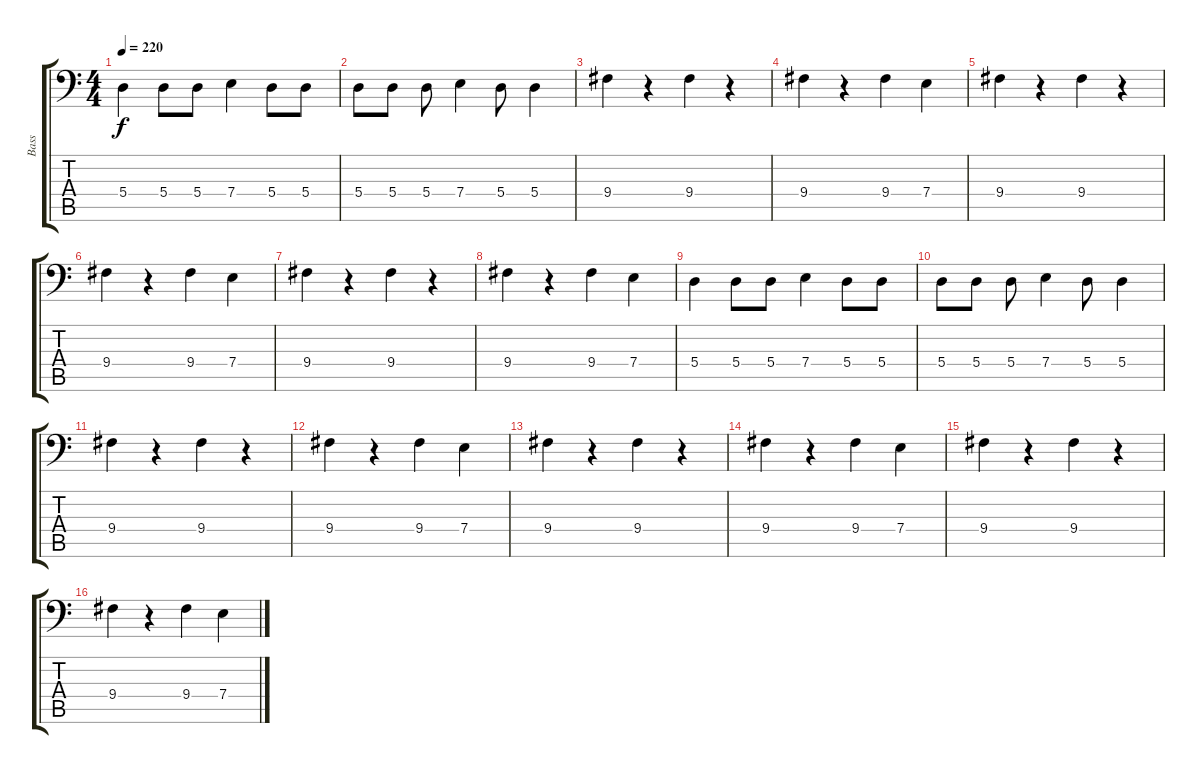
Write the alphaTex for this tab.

\track ("Bass" "Bass") {instrument electricbassfinger}
\staff {score tabs}
\tuning (C3 G2 D2 A1 E1 B0) {hide}
\ts (4 4)
\tempo 220
\clef f4
\ks c
5.4.4{dy f} 5.4.8 5.4.8 7.4.4 5.4.8 5.4.8 |
5.4.8 5.4.8 5.4.8 7.4.4 5.4.8 5.4.4 |
9.4.4 r.4 9.4.4 r.4 |
9.4.4 r.4 9.4.4 7.4.4 |
9.4.4 r.4 9.4.4 r.4 |
9.4.4 r.4 9.4.4 7.4.4 |
9.4.4 r.4 9.4.4 r.4 |
9.4.4 r.4 9.4.4 7.4.4 |
5.4.4 5.4.8 5.4.8 7.4.4 5.4.8 5.4.8 |
5.4.8 5.4.8 5.4.8 7.4.4 5.4.8 5.4.4 |
9.4.4 r.4 9.4.4 r.4 |
9.4.4 r.4 9.4.4 7.4.4 |
9.4.4 r.4 9.4.4 r.4 |
9.4.4 r.4 9.4.4 7.4.4 |
9.4.4 r.4 9.4.4 r.4 |
9.4.4 r.4 9.4.4 7.4.4
